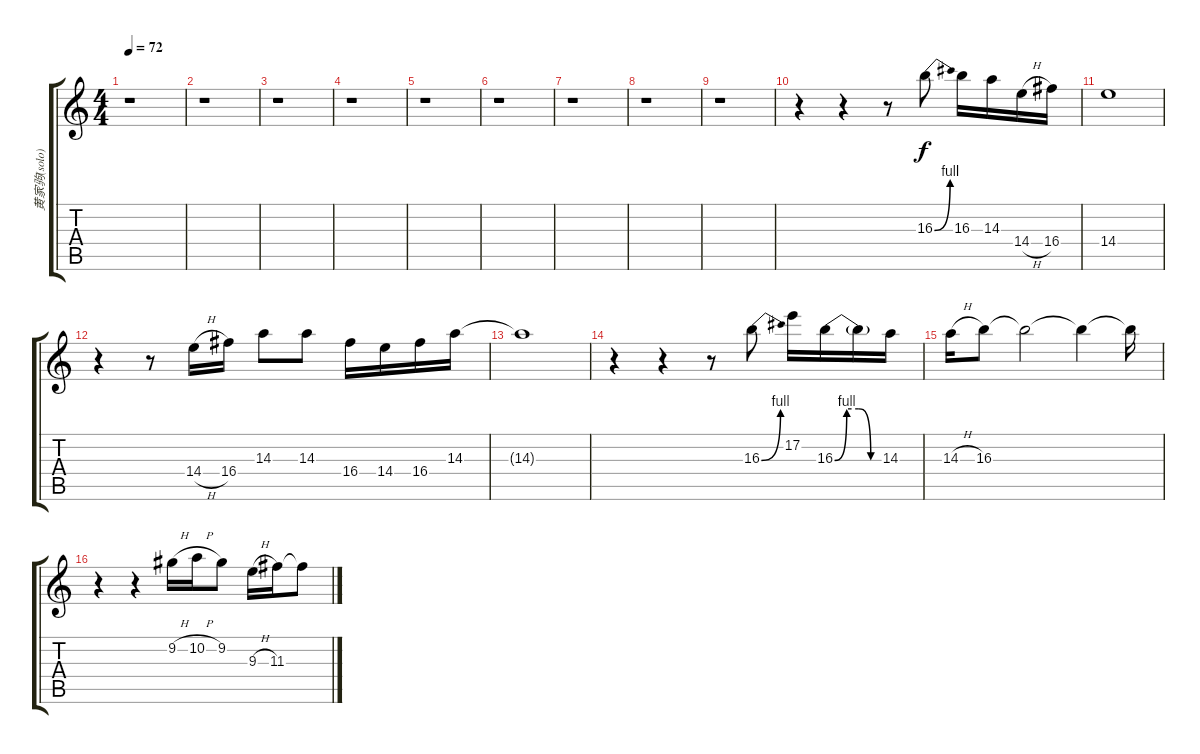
\track ("黄家驹(solo)" "黄家驹(solo)") {instrument acousticguitarsteel}
\staff {score tabs}
\tuning (E4 B3 G3 D3 A2 E2) {hide}
\ts (4 4)
\tempo 72
\clef g2
\ks c
r.1{dy f} |
r.1 |
r.1 |
r.1 |
r.1 |
r.1 |
r.1 |
r.1 |
r.1 |
r.4 r.4 r.8 16.3{be (bend 0 0 60 4)}.8 16.3.16 14.3.16 14.4{h}.16 16.4.16 |
14.4.1 |
r.4 r.8 14.4{h}.16 16.4.16 14.3.8 14.3.8 16.4.16 14.4.16 16.4.16 14.3.16 |
14.3{t}.1 |
r.4 r.4 r.8 16.3{be (bend 0 0 60 4)}.8 17.2.16 16.3{be (custom 0 0 15 4 30 4 45 0 60 0)}.16 16.3{t}.16 14.3.16 |
14.3{h}.16 16.3.8 16.3{t}.2 16.3{t}.4 16.3{t}.16 |
r.4 r.4 9.2{h}.16 10.2{h}.16 9.2.8 9.3{h}.16 11.3.16 11.3{t}.8
